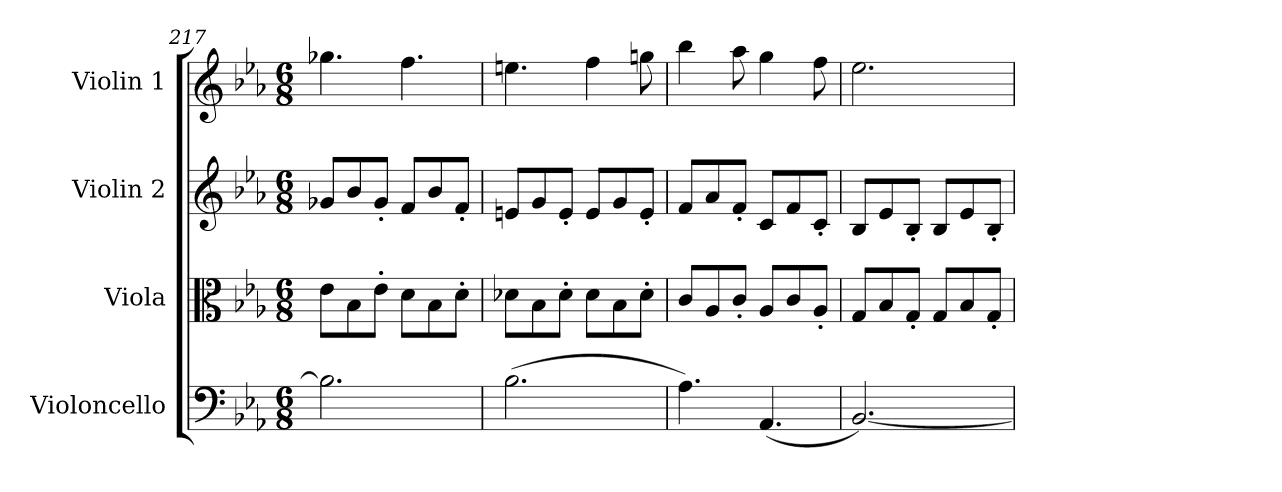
**kern	**kern	**kern	**kern
*part4	*part3	*part2	*part1
*staff4	*staff3	*staff2	*staff1
*I"Violoncello	*I"Viola	*I"Violin 2	*I"Violin 1
*I'Vc	*I'Vla	*I'Vln	*I'Vln
*clefF4	*clefC3	*clefG2	*clefG2
*k[b-e-a-]	*k[b-e-a-]	*k[b-e-a-]	*k[b-e-a-]
*M6/8	*M6/8	*M6/8	*M6/8
=217	=217	=217	=217
2.B-\]	8e-\L	8g-X/L	4.gg-X\
.	8B-\	8b-/	.
.	8e-'\J	8g-'/J	.
.	8d\L	8f/L	4.ff\
.	8B-\	8b-/	.
.	8d'\J	8f'/J	.
=218	=218	=218	=218
(>2.B-\	8d-X\L	8en/L	4.een\
.	8B-\	8g/	.
.	8d-'\J	8e'/J	.
.	8d-\L	8e/L	4ff\
.	8B-\	8g/	.
.	8d-'\J	8e'/J	8ggn\
=219	=219	=219	=219
4.A-\)	8c/L	8f/L	4bb-\
.	8A-/	8a-/	.
.	8c'/J	8f'/J	8aa-\
(<4.AA-/	8A-/L	8c/L	4gg\
.	8c/	8f/	.
.	8A-'/J	8c'/J	8ff\
=220	=220	=220	=220
[2.BB-/)	8G/L	8B-/L	2.ee-\
.	8B-/	8e-/	.
.	8G'/J	8B-'/J	.
.	8G/L	8B-/L	.
.	8B-/	8e-/	.
.	8G'/J	8B-'/J	.
=	=	=	=
*-	*-	*-	*-
